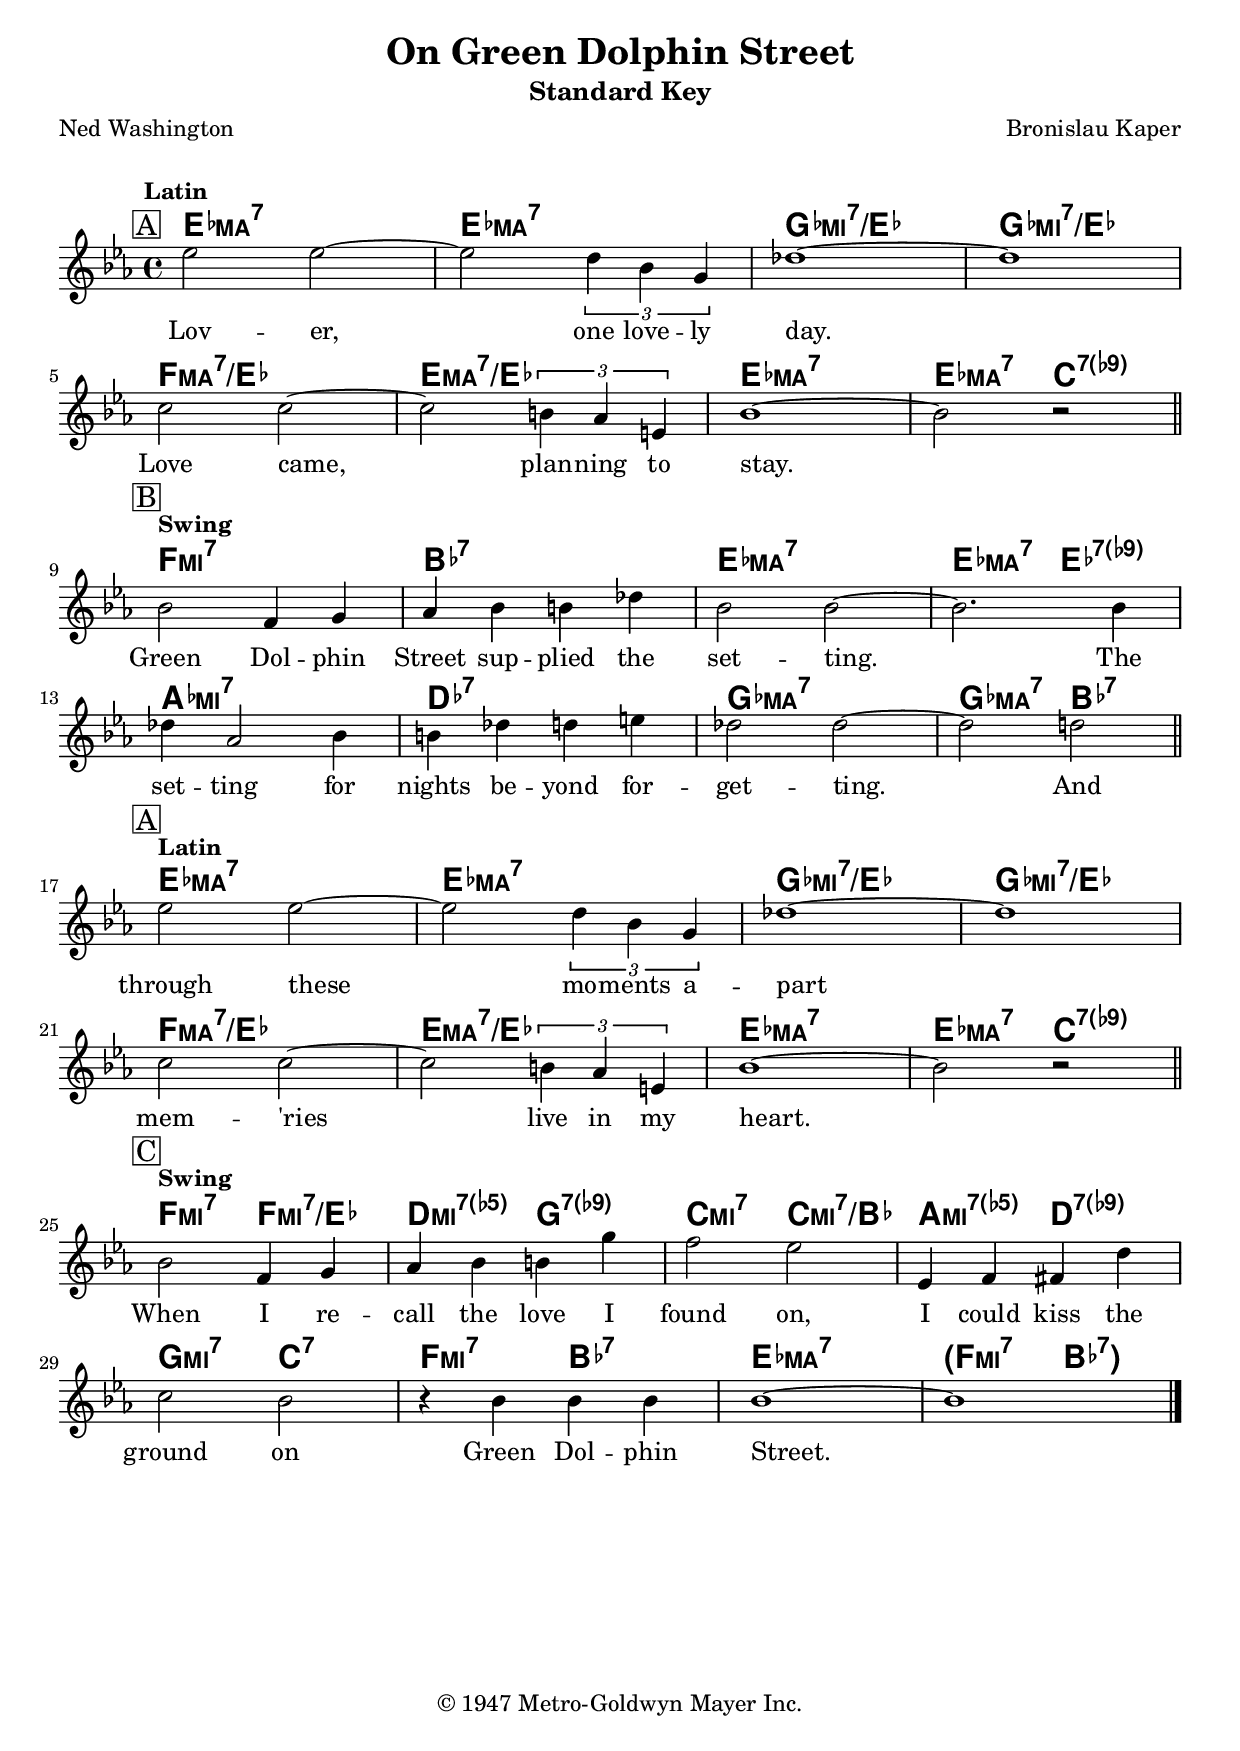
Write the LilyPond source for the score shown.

\version "2.24.0"

\include "english.ly"

instrument = "Standard Key"
whatKey = ef
whatClef = "treble"

\include "lead-sheets.ily"

\header {
  title = "On Green Dolphin Street"
  subtitle = \instrument
  poet = "Ned Washington"
  composer = "Bronislau Kaper"
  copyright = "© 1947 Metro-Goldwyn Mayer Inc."
}

refrainLyrics = \lyricmode {
  Lov -- er, one love -- ly day.
  Love came, plan -- ning to stay.
  Green Dol -- phin Street sup -- plied the set -- ting.
  The set -- ting for nights be -- yond for -- get -- ting.
  And through these mo -- ments a -- part
  mem -- 'ries live in my heart.
  When I re -- call the love I found on,
  I could kiss the ground on Green Dol -- phin Street.
}

refrainChords = \chordmode {
  c1:maj7 c1:maj7 ef1:m7/c ef1:m7/c
  d1:maj7/c df1:maj7/c c1:maj7 c2:maj7 a2:7.9-

  d1:m7 g1:7 c1:maj7 c2:maj7 c2:7.9-
  f1:m7 bf1:7 ef1:maj7 ef2:maj7 g2:7

  c1:maj7 c1:maj7 ef1:m7/c ef1:m7/c
  d1:maj7/c df1:maj7/c c1:maj7 c2:maj7 a2:7.9-
  
  d2:m7 d2:m7/c b2:m7.5- e2:7.9- a2:m7 a2:m7/g fs2:m7.5- b2:7.9-
  e2:m7 a2:7 d2:m7 g2:7 c1:maj7

  \chordOpenParen{ d2:m7 }
  \chordCloseParen{ g2:7 }
}

refrainKey = c

refrainMelody = \relative c'' {
  \time 4/4
  \key \refrainKey \major
  \clef \whatClef

  \tempo "Latin"
  \mark \markup{ \box A }
  c2 c2~ | c2 \tuplet 3/2 { b4 g4 e4 } | bf'1~ | bf1 |
  \break

  a2 a2~ | a2 \tuplet 3/2 { af4 f4 df4 } | g1~ | g2 r2
  \bar "||"
  \break

  \tempo "Swing"
  \mark \markup{ \box B }
  g2 d4 e4 | f4 g4 af4 bf4 | g2 g2~ | g2. g4 |
  \break
  bf4 f2 g4 | af4 bf4 cf4 df4 | bf2 bf2~ | bf2 b2
  \bar "||"
  \break

  \tempo "Latin"
  \mark \markup{ \box A }
  c2 c2~ | c2 \tuplet 3/2 { b4 g4 e4 } | bf'1~ | bf1 |
  \break
  a2 a2~ | a2 \tuplet 3/2 { af4 f4 df4 } | g1~ | g2 r2
  \bar "||"
  \break
  
  \tempo "Swing"
  \mark \markup{ \box C }
  g2 d4 e4 | f4 g4 gs4 e'4 | d2 c2 | c,4 d4 ds4 b'4 |
  \break
  a2 g2 | r4 g4 g4 g4 | g1~ | g1

  \bar "|."
}

\include "paper.ily"

\markup {
  % Leave a gap after the header
  \vspace #1
}

\include "refrain.ily"

